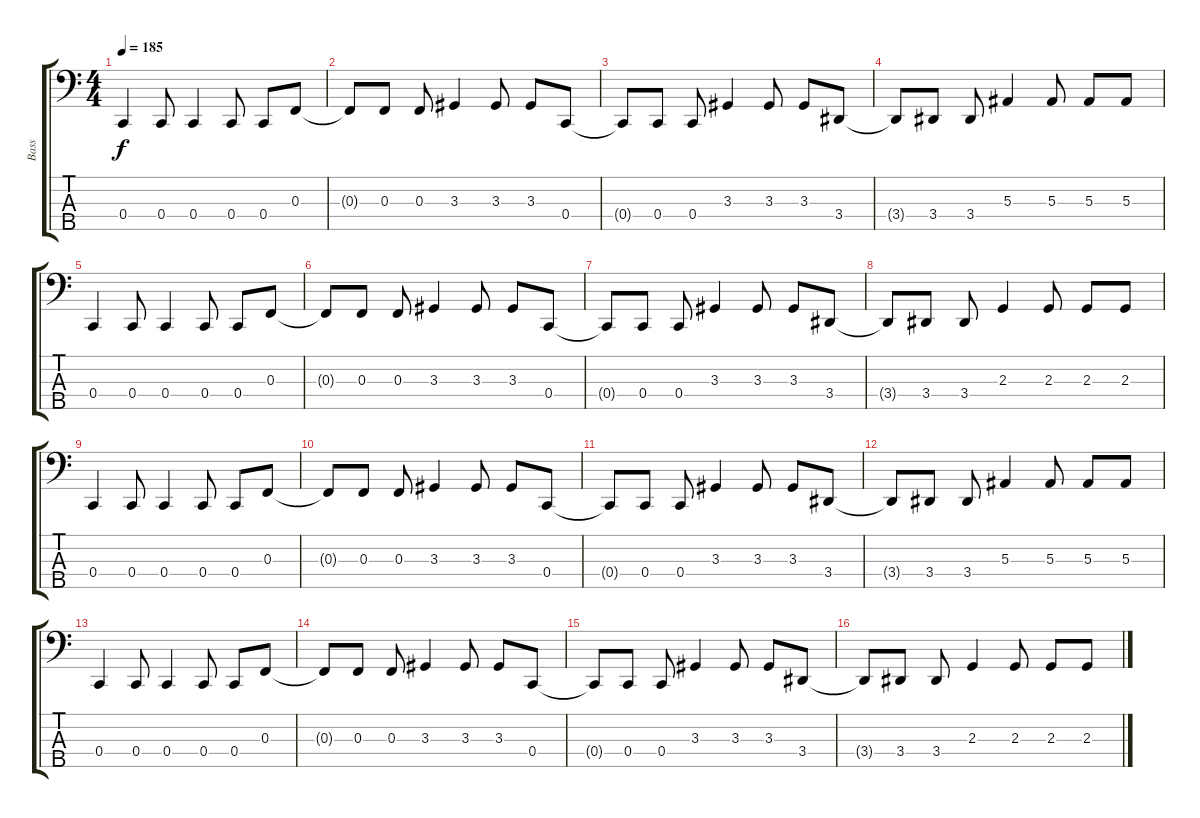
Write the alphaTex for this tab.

\track ("Bass" "Bass") {instrument electricbassfinger}
\staff {score tabs}
\tuning (Eb2 Bb1 F1 C1 G0) {hide}
\ts (4 4)
\tempo 185
\clef f4
\ks c
0.4.4{dy f} 0.4.8 0.4.4 0.4.8 0.4.8 0.3.8 |
0.3{t}.8 0.3.8 0.3.8 3.3.4 3.3.8 3.3.8 0.4.8 |
0.4{t}.8 0.4.8 0.4.8 3.3.4 3.3.8 3.3.8 3.4.8 |
3.4{t}.8 3.4.8 3.4.8 5.3.4 5.3.8 5.3.8 5.3.8 |
0.4.4 0.4.8 0.4.4 0.4.8 0.4.8 0.3.8 |
0.3{t}.8 0.3.8 0.3.8 3.3.4 3.3.8 3.3.8 0.4.8 |
0.4{t}.8 0.4.8 0.4.8 3.3.4 3.3.8 3.3.8 3.4.8 |
3.4{t}.8 3.4.8 3.4.8 2.3.4 2.3.8 2.3.8 2.3.8 |
0.4.4 0.4.8 0.4.4 0.4.8 0.4.8 0.3.8 |
0.3{t}.8 0.3.8 0.3.8 3.3.4 3.3.8 3.3.8 0.4.8 |
0.4{t}.8 0.4.8 0.4.8 3.3.4 3.3.8 3.3.8 3.4.8 |
3.4{t}.8 3.4.8 3.4.8 5.3.4 5.3.8 5.3.8 5.3.8 |
0.4.4 0.4.8 0.4.4 0.4.8 0.4.8 0.3.8 |
0.3{t}.8 0.3.8 0.3.8 3.3.4 3.3.8 3.3.8 0.4.8 |
0.4{t}.8 0.4.8 0.4.8 3.3.4 3.3.8 3.3.8 3.4.8 |
3.4{t}.8 3.4.8 3.4.8 2.3.4 2.3.8 2.3.8 2.3.8
